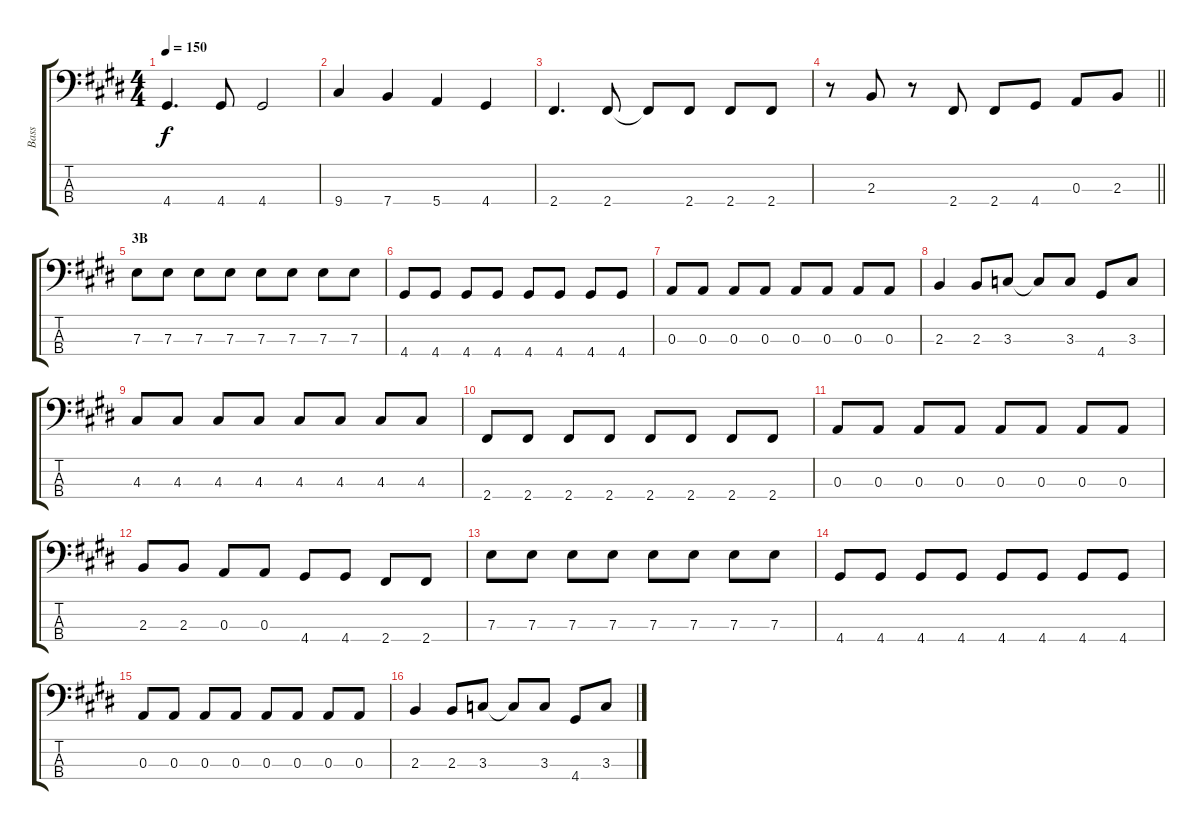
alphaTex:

\track ("Bass" "Bass") {instrument electricbassfinger}
\staff {score tabs}
\tuning (G2 D2 A1 E1) {hide}
\ts (4 4)
\tempo 150
\clef f4
\ks e
4.4.4{d dy f} 4.4.8 4.4.2 |
9.4.4 7.4.4 5.4.4 4.4.4 |
2.4.4{d} 2.4.8 2.4{t}.8 2.4.8 2.4.8 2.4.8 |
\barLineRight lightlight
r.8 2.3.8 r.8 2.4.8 2.4.8 4.4.8 0.3.8 2.3.8 |
\section ("" "3B")
7.3.8 7.3.8 7.3.8 7.3.8 7.3.8 7.3.8 7.3.8 7.3.8 |
4.4.8 4.4.8 4.4.8 4.4.8 4.4.8 4.4.8 4.4.8 4.4.8 |
0.3.8 0.3.8 0.3.8 0.3.8 0.3.8 0.3.8 0.3.8 0.3.8 |
2.3.4 2.3.8 3.3.8 3.3{t}.8 3.3.8 4.4.8 3.3.8 |
4.3.8 4.3.8 4.3.8 4.3.8 4.3.8 4.3.8 4.3.8 4.3.8 |
2.4.8 2.4.8 2.4.8 2.4.8 2.4.8 2.4.8 2.4.8 2.4.8 |
0.3.8 0.3.8 0.3.8 0.3.8 0.3.8 0.3.8 0.3.8 0.3.8 |
2.3.8 2.3.8 0.3.8 0.3.8 4.4.8 4.4.8 2.4.8 2.4.8 |
7.3.8 7.3.8 7.3.8 7.3.8 7.3.8 7.3.8 7.3.8 7.3.8 |
4.4.8 4.4.8 4.4.8 4.4.8 4.4.8 4.4.8 4.4.8 4.4.8 |
0.3.8 0.3.8 0.3.8 0.3.8 0.3.8 0.3.8 0.3.8 0.3.8 |
2.3.4 2.3.8 3.3.8 3.3{t}.8 3.3.8 4.4.8 3.3.8
